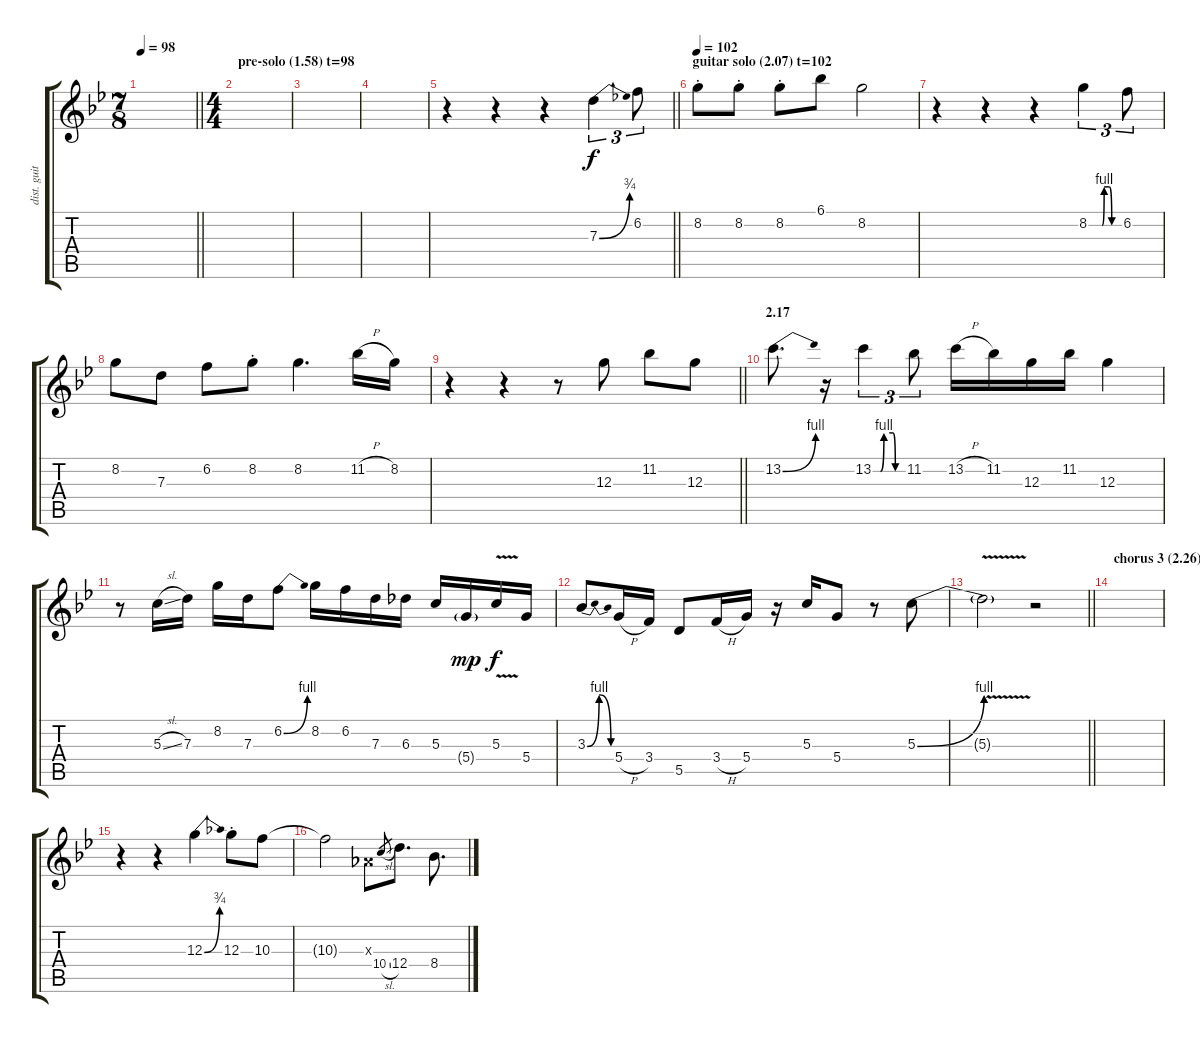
\track ("dist. guitar" "dist. guit") {instrument distortionguitar}
\staff {score tabs}
\tuning (E4 B3 G3 D3 A2 E2) {hide}
\ts (7 8)
\tempo 98
\clef g2
\barLineRight lightlight
\ks bb
|
\ts (4 4)
\section ("" "pre-solo (1.58) t=98")
|
|
|
\barLineRight lightlight
r.4 r.4 r.4 7.3{be (bend 0 0 60 3)}.4{tu (3 2)} 6.2.8{tu (3 2)} |
\section ("" "guitar solo (2.07) t=102")
\tempo 102
8.2{st}.8 8.2{st}.8 8.2{st}.8 6.1.8 8.2.2 |
r.4 r.4 r.4 8.2{be (custom 0 0 26 0 30 4 40 4 45 0 60 0)}.4{tu (3 2)} 6.2.8{tu (3 2)} |
8.2.8 7.3.8 6.2.8 8.2{st}.8 8.2.4{d} 11.2{h}.16 8.2.16 |
\barLineRight lightlight
r.4 r.4 r.8 12.3.8 11.2.8 12.3.8 |
\section ("" "2.17")
13.2{be (bend 0 0 60 4)}.8{d} r.16 13.2{be (custom 0 0 15 0 22 4 40 4 45 0 60 0)}.4{tu (3 2)} 11.2.8{tu (3 2)} 13.2{h}.16 11.2.16 12.3.16 11.2.16 12.3.4 |
r.8 5.3{sl}.16 7.3.16 8.2.16 7.3.16 6.2{be (bend 0 0 60 4)}.8 8.2.16 6.2.16 7.3.16 6.3.16 5.3.16 5.4{g}.16{dy mp} 5.3{v}.16{dy f} 5.4.16 |
3.3{be (bendrelease 0 0 30 4 45 4 60 0)}.8 5.4{h}.16 3.4.16 5.5.8 3.4{h}.16 5.4.16 r.16 5.3.16 5.4.8 r.8 5.3{be (bend 0 0 60 4)}.8 |
\barLineRight lightlight
5.3{v t}.2 r.2 |
\section ("" "chorus 3 (2.26)")
|
r.4 r.4 12.3{be (bend 0 0 60 3)}.4 12.3{st}.8 10.3.8 |
10.3{t}.2 1.3{x}.8 10.4{sl}.8{gr} 12.4.8{d} 8.4.8{d}
